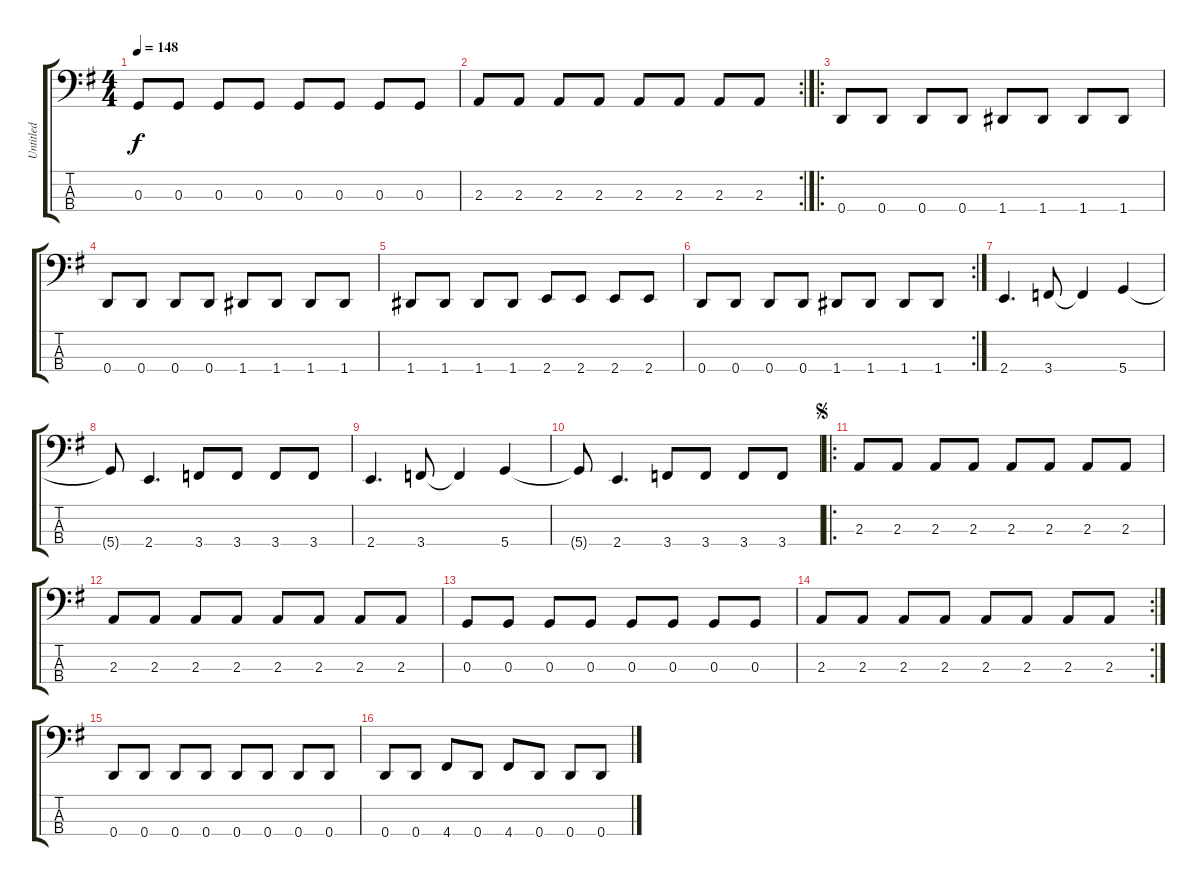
\track ("Untitled" "Untitled") {instrument electricbassfinger}
\staff {score tabs}
\tuning (F2 C2 G1 D1) {hide}
\ts (4 4)
\tempo 148
\clef f4
\ks g
0.3.8{dy f} 0.3.8 0.3.8 0.3.8 0.3.8 0.3.8 0.3.8 0.3.8 |
\rc 2
2.3.8 2.3.8 2.3.8 2.3.8 2.3.8 2.3.8 2.3.8 2.3.8 |
\ro
0.4.8 0.4.8 0.4.8 0.4.8 1.4.8 1.4.8 1.4.8 1.4.8 |
0.4.8 0.4.8 0.4.8 0.4.8 1.4.8 1.4.8 1.4.8 1.4.8 |
1.4.8 1.4.8 1.4.8 1.4.8 2.4.8 2.4.8 2.4.8 2.4.8 |
\rc 2
0.4.8 0.4.8 0.4.8 0.4.8 1.4.8 1.4.8 1.4.8 1.4.8 |
2.4.4{d} 3.4.8 3.4{t}.4 5.4.4 |
5.4{t}.8 2.4.4{d} 3.4.8 3.4.8 3.4.8 3.4.8 |
2.4.4{d} 3.4.8 3.4{t}.4 5.4.4 |
5.4{t}.8 2.4.4{d} 3.4.8 3.4.8 3.4.8 3.4.8 |
\ro
\jump segno
2.3.8 2.3.8 2.3.8 2.3.8 2.3.8 2.3.8 2.3.8 2.3.8 |
2.3.8 2.3.8 2.3.8 2.3.8 2.3.8 2.3.8 2.3.8 2.3.8 |
0.3.8 0.3.8 0.3.8 0.3.8 0.3.8 0.3.8 0.3.8 0.3.8 |
\rc 2
2.3.8 2.3.8 2.3.8 2.3.8 2.3.8 2.3.8 2.3.8 2.3.8 |
0.4.8 0.4.8 0.4.8 0.4.8 0.4.8 0.4.8 0.4.8 0.4.8 |
0.4.8 0.4.8 4.4.8 0.4.8 4.4.8 0.4.8 0.4.8 0.4.8
